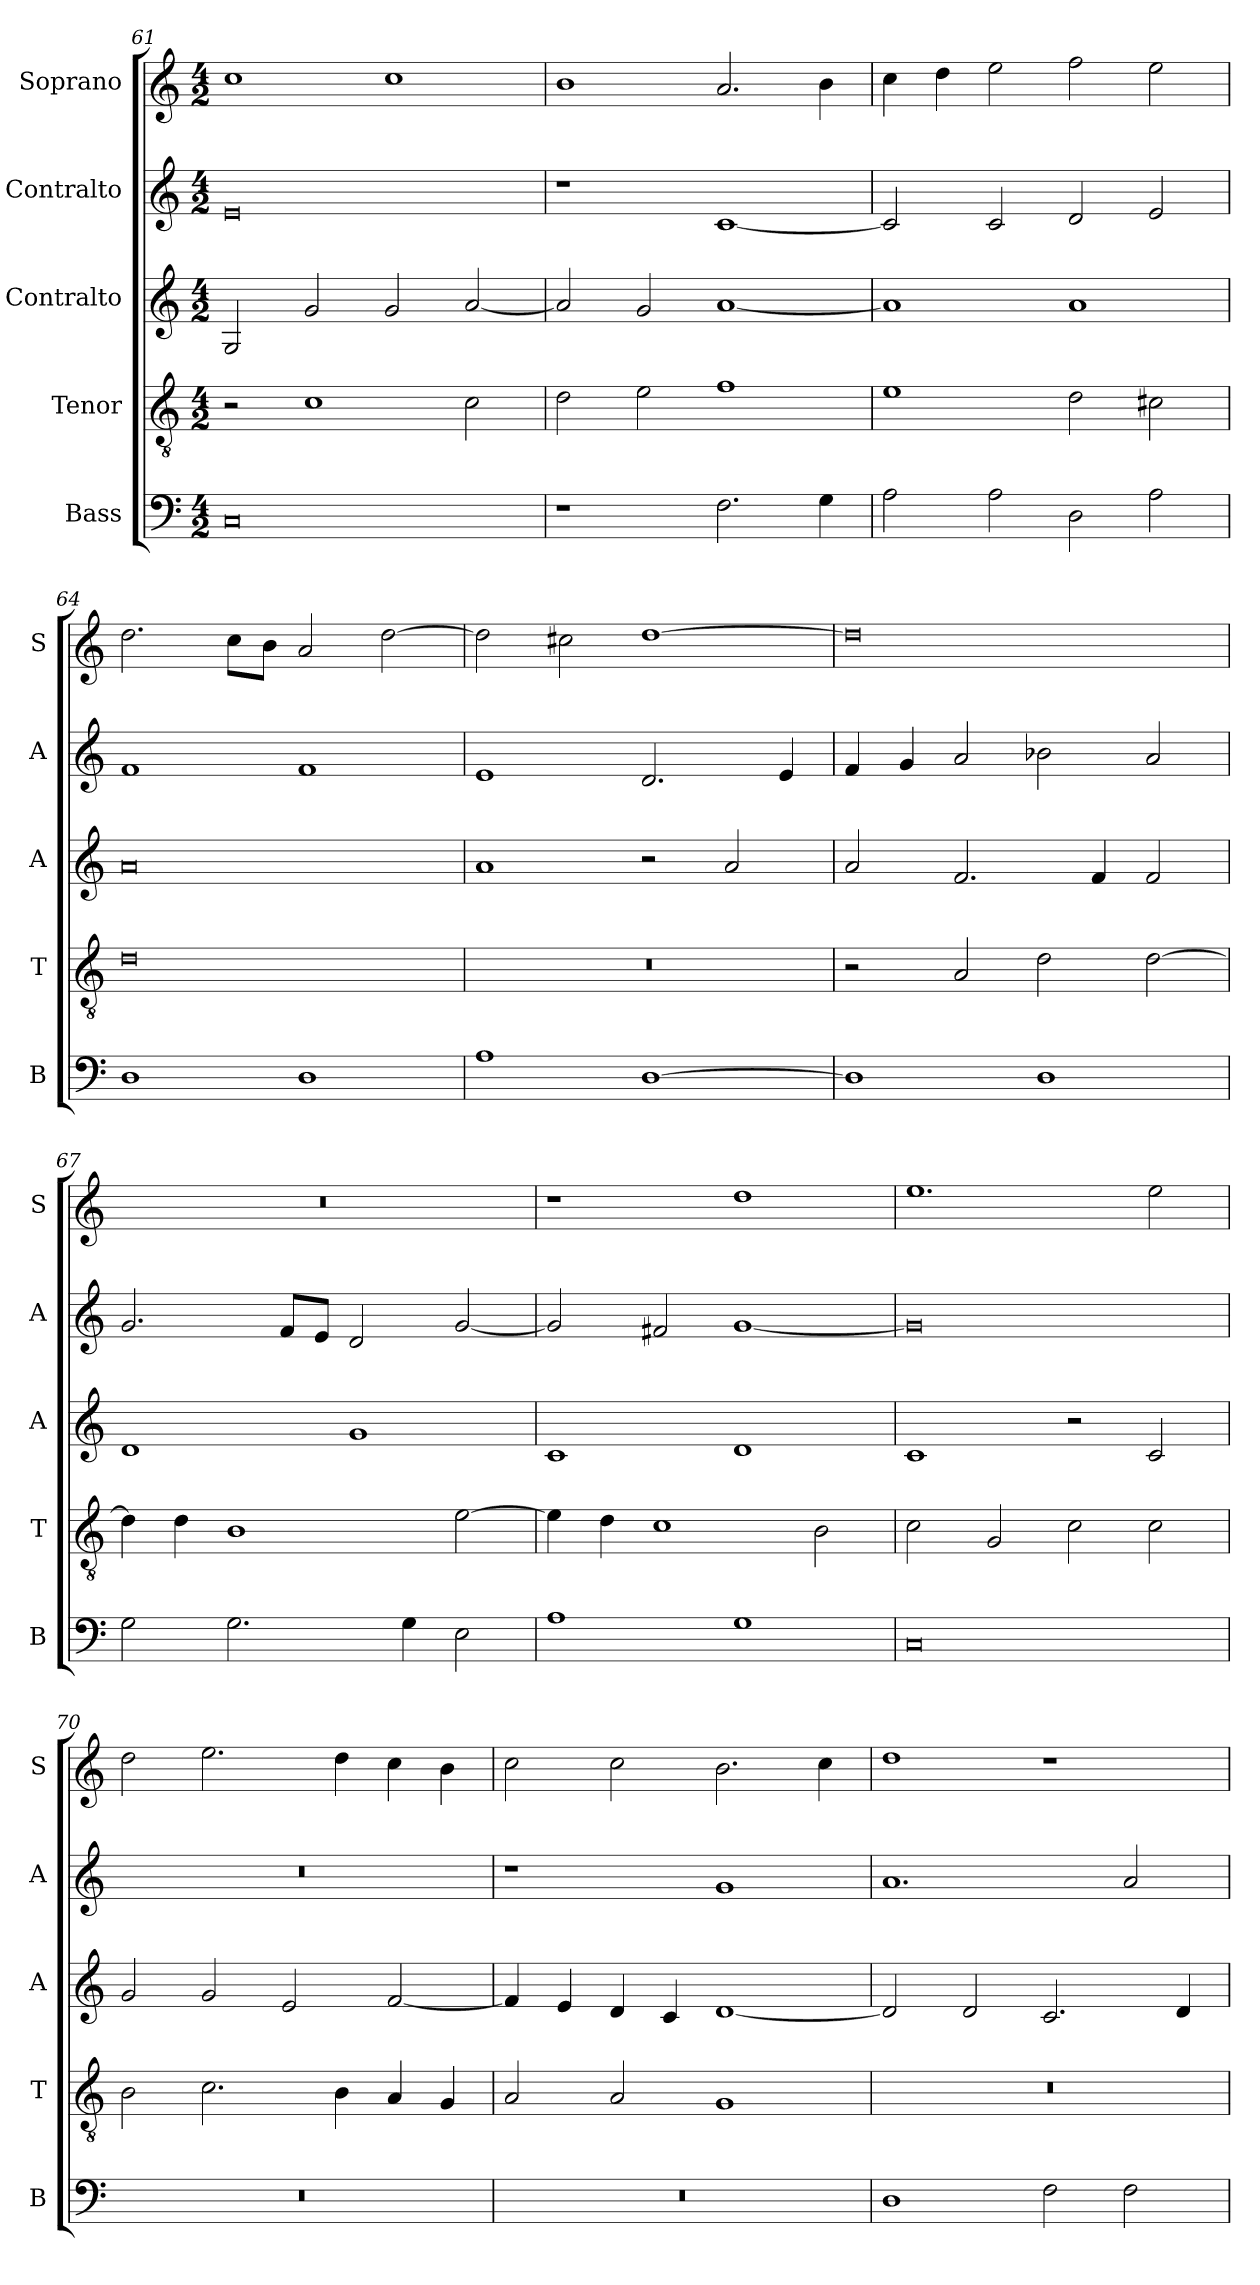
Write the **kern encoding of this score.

**kern	**kern	**kern	**kern	**kern
*part5	*part4	*part3	*part2	*part1
*staff5	*staff4	*staff3	*staff2	*staff1
*I"Bass	*I"Tenor	*I"Contralto	*I"Contralto	*I"Soprano
*I'B	*I'T	*I'A	*I'A	*I'S
*clefF4	*clefGv2	*clefG2	*clefG2	*clefG2
*k[]	*k[]	*k[]	*k[]	*k[]
*G:mix	*G:mix	*G:mix	*G:mix	*G:mix
*M4/2	*M4/2	*M4/2	*M4/2	*M4/2
=61	=61	=61	=61	=61
0C	2r	2G	0e	1cc
.	1c	2g	.	.
.	.	2g	.	1cc
.	2c	[2a	.	.
=62	=62	=62	=62	=62
1r	2d	2a]	1r	1b
.	2e	2g	.	.
2.F	1f	[1a	[1c	2.a
4G	.	.	.	4b
=63	=63	=63	=63	=63
2A	1e	1a]	2c]	4cc
.	.	.	.	4dd
2A	.	.	2c	2ee
2D	2d	1a	2d	2ff
2A	2c#X	.	2e	2ee
=64	=64	=64	=64	=64
1D	0d	0a	1f	2.dd
.	.	.	.	8cc\L
.	.	.	.	8b\J
1D	.	.	1f	2a
.	.	.	.	[2dd
=65	=65	=65	=65	=65
1A	0r	1a	1e	2dd]
.	.	.	.	2cc#X
[1D	.	2r	2.d	[1dd
.	.	2a	.	.
.	.	.	4e	.
=66	=66	=66	=66	=66
1D]	2r	2a	4f	0dd]
.	.	.	4g	.
.	2A	2.f	2a	.
1D	2d	.	2b-X	.
.	.	4f	.	.
.	[2d	2f	2a	.
=67	=67	=67	=67	=67
2G	4d]	1d	2.g	0r
.	4d	.	.	.
2.G	1B	.	.	.
.	.	.	8f/L	.
.	.	.	8e/J	.
.	.	1g	2d	.
4G	.	.	.	.
2E	[2e	.	[2g	.
=68	=68	=68	=68	=68
1A	4e]	1c	2g]	1r
.	4d	.	.	.
.	1c	.	2f#X	.
1G	.	1d	[1g	1dd
.	2B	.	.	.
=69	=69	=69	=69	=69
0C	2c	1c	0g]	1.ee
.	2G	.	.	.
.	2c	2r	.	.
.	2c	2c	.	2ee
=70	=70	=70	=70	=70
0r	2B	2g	0r	2dd
.	2.c	2g	.	2.ee
.	.	2e	.	.
.	4B	.	.	4dd
.	4A	[2f	.	4cc
.	4G	.	.	4b
=71	=71	=71	=71	=71
0r	2A	4f]	1r	2cc
.	.	4e	.	.
.	2A	4d	.	2cc
.	.	4c	.	.
.	1G	[1d	1g	2.b
.	.	.	.	4cc
=72	=72	=72	=72	=72
1D	0r	2d]	1.a	1dd
.	.	2d	.	.
2F	.	2.c	.	1r
2F	.	.	2a	.
.	.	4d	.	.
=	=	=	=	=
*-	*-	*-	*-	*-
